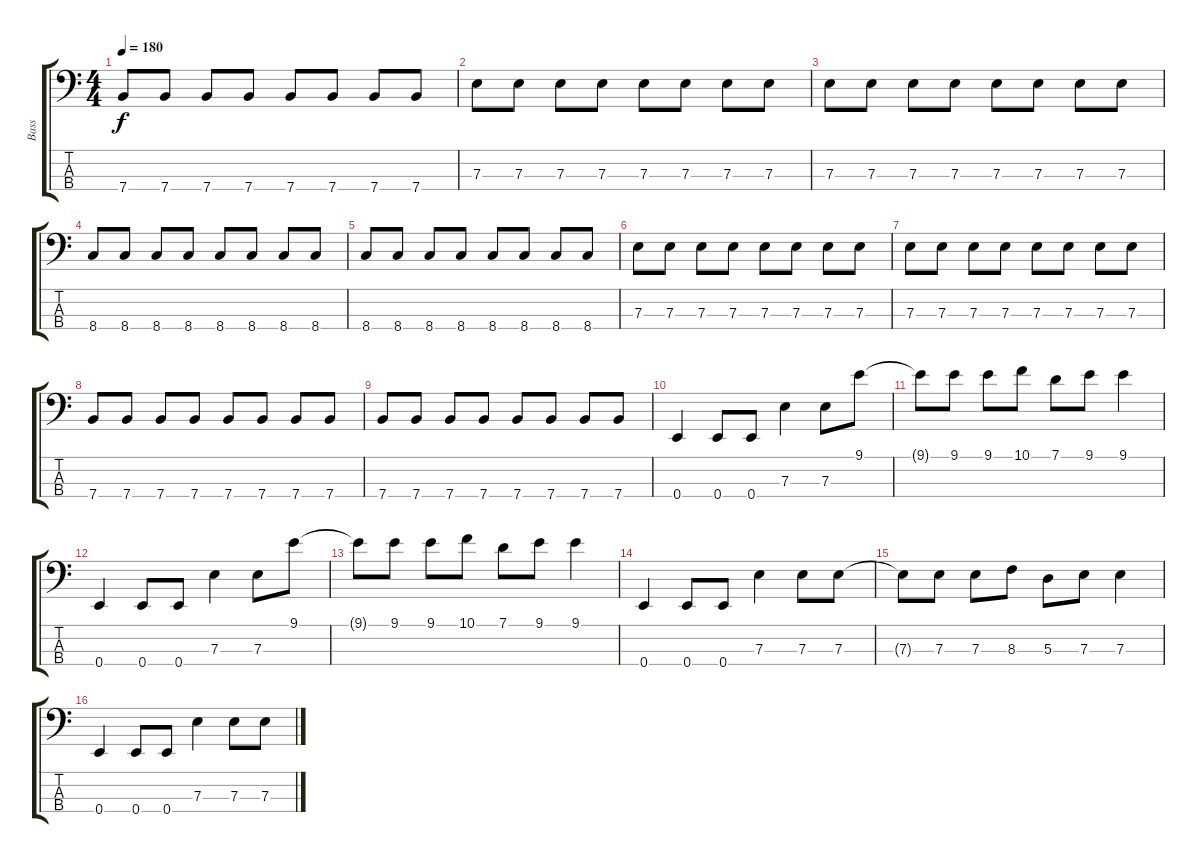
\track ("Bass" "Bass") {instrument electricbassfinger}
\staff {score tabs}
\tuning (G2 D2 A1 E1) {hide}
\ts (4 4)
\tempo 180
\clef f4
\ks c
7.4.8{dy f} 7.4.8 7.4.8 7.4.8 7.4.8 7.4.8 7.4.8 7.4.8 |
7.3.8 7.3.8 7.3.8 7.3.8 7.3.8 7.3.8 7.3.8 7.3.8 |
7.3.8 7.3.8 7.3.8 7.3.8 7.3.8 7.3.8 7.3.8 7.3.8 |
8.4.8 8.4.8 8.4.8 8.4.8 8.4.8 8.4.8 8.4.8 8.4.8 |
8.4.8 8.4.8 8.4.8 8.4.8 8.4.8 8.4.8 8.4.8 8.4.8 |
7.3.8 7.3.8 7.3.8 7.3.8 7.3.8 7.3.8 7.3.8 7.3.8 |
7.3.8 7.3.8 7.3.8 7.3.8 7.3.8 7.3.8 7.3.8 7.3.8 |
7.4.8 7.4.8 7.4.8 7.4.8 7.4.8 7.4.8 7.4.8 7.4.8 |
7.4.8 7.4.8 7.4.8 7.4.8 7.4.8 7.4.8 7.4.8 7.4.8 |
0.4.4 0.4.8 0.4.8 7.3.4 7.3.8 9.1.8 |
9.1{t}.8 9.1.8 9.1.8 10.1.8 7.1.8 9.1.8 9.1.4 |
0.4.4 0.4.8 0.4.8 7.3.4 7.3.8 9.1.8 |
9.1{t}.8 9.1.8 9.1.8 10.1.8 7.1.8 9.1.8 9.1.4 |
0.4.4 0.4.8 0.4.8 7.3.4 7.3.8 7.3.8 |
7.3{t}.8 7.3.8 7.3.8 8.3.8 5.3.8 7.3.8 7.3.4 |
0.4.4 0.4.8 0.4.8 7.3.4 7.3.8 7.3.8
